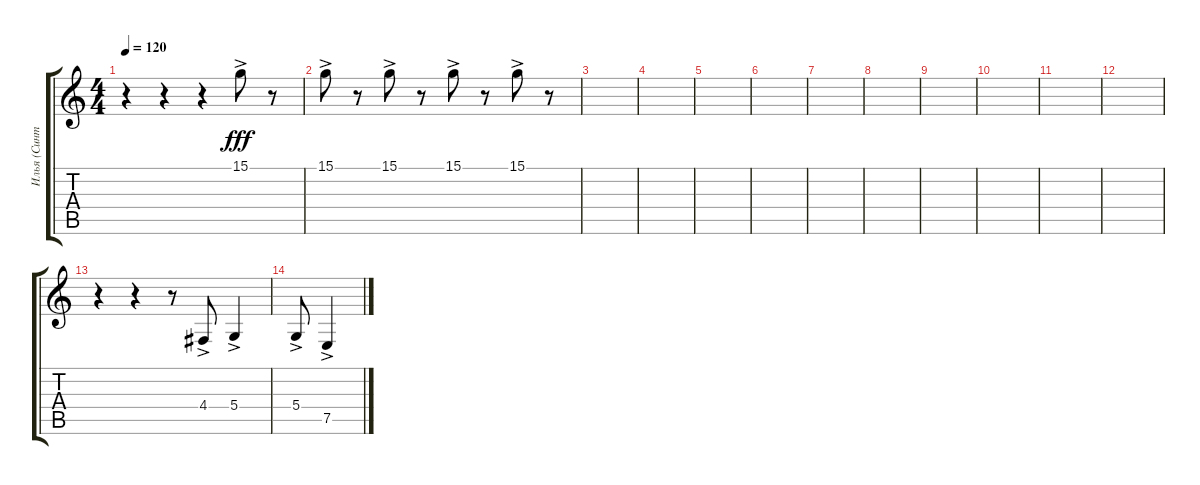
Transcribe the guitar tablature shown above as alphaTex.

\track ("Илья (Синтезатор)" "Илья (Синт") {instrument stringensemble1}
\staff {score tabs}
\tuning (E4 B3 G3 D3 A2 E2) {hide}
\ts (4 4)
\tempo 120
\clef g2
\ks c
r.4{dy f} r.4 r.4 15.1{ac}.8{dy fff} r.8 |
15.1{ac}.8 r.8 15.1{ac}.8 r.8 15.1{ac}.8 r.8 15.1{ac}.8 r.8 |
|
|
|
|
|
|
|
|
|
|
r.4 r.4 r.8 4.4{ac}.8 5.4{ac}.4 |
5.4{ac}.8 7.5{ac}.4
